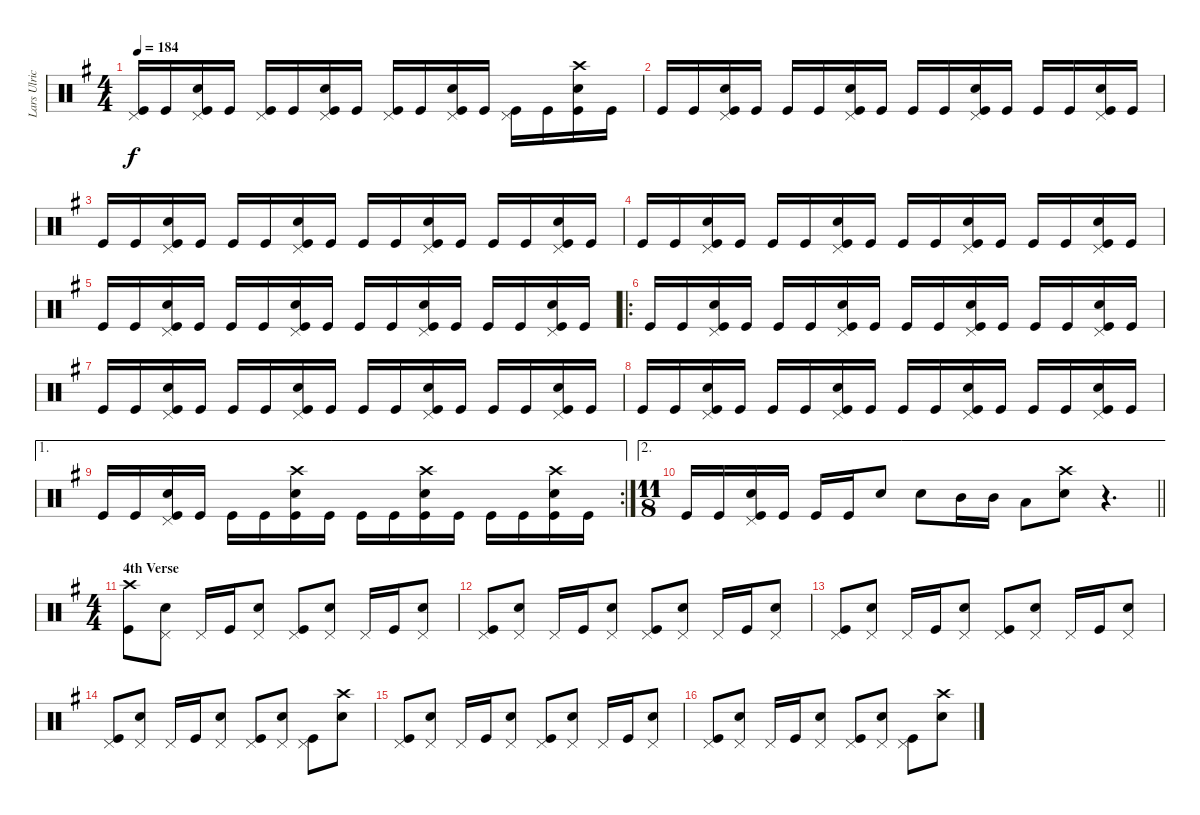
\track ("Lars Ulrich" "Lars Ulric") {instrument percussion}
\staff {score}
\articulation defaults
\ts (4 4)
\tempo 184
\clef neutral
\ks g
("Pedal Hi-Hat (hit)" "Kick (hit)").16{dy f} "Kick (hit)".16 ("Pedal Hi-Hat (hit)" "Snare (hit) 2" "Kick (hit)").16 "Kick (hit)".16 ("Pedal Hi-Hat (hit)" "Kick (hit)").16 "Kick (hit)".16 ("Pedal Hi-Hat (hit)" "Snare (hit) 2" "Kick (hit)").16 "Kick (hit)".16 ("Pedal Hi-Hat (hit)" "Kick (hit)").16 "Kick (hit)".16 ("Pedal Hi-Hat (hit)" "Snare (hit) 2" "Kick (hit)").16 "Kick (hit)".16 ("Pedal Hi-Hat (hit)" "Kick (hit)").16 "Kick (hit)".16 ("Crash high (hit)" "Snare (hit) 2" "Kick (hit)").16 "Kick (hit)".16 |
"Kick (hit)".16 "Kick (hit)".16 ("Pedal Hi-Hat (hit)" "Snare (hit) 2" "Kick (hit)").16 "Kick (hit)".16 "Kick (hit)".16 "Kick (hit)".16 ("Pedal Hi-Hat (hit)" "Snare (hit) 2" "Kick (hit)").16 "Kick (hit)".16 "Kick (hit)".16 "Kick (hit)".16 ("Pedal Hi-Hat (hit)" "Snare (hit) 2" "Kick (hit)").16 "Kick (hit)".16 "Kick (hit)".16 "Kick (hit)".16 ("Pedal Hi-Hat (hit)" "Snare (hit) 2" "Kick (hit)").16 "Kick (hit)".16 |
"Kick (hit)".16 "Kick (hit)".16 ("Pedal Hi-Hat (hit)" "Snare (hit) 2" "Kick (hit)").16 "Kick (hit)".16 "Kick (hit)".16 "Kick (hit)".16 ("Pedal Hi-Hat (hit)" "Snare (hit) 2" "Kick (hit)").16 "Kick (hit)".16 "Kick (hit)".16 "Kick (hit)".16 ("Pedal Hi-Hat (hit)" "Snare (hit) 2" "Kick (hit)").16 "Kick (hit)".16 "Kick (hit)".16 "Kick (hit)".16 ("Pedal Hi-Hat (hit)" "Snare (hit) 2" "Kick (hit)").16 "Kick (hit)".16 |
"Kick (hit)".16 "Kick (hit)".16 ("Pedal Hi-Hat (hit)" "Snare (hit) 2" "Kick (hit)").16 "Kick (hit)".16 "Kick (hit)".16 "Kick (hit)".16 ("Pedal Hi-Hat (hit)" "Snare (hit) 2" "Kick (hit)").16 "Kick (hit)".16 "Kick (hit)".16 "Kick (hit)".16 ("Pedal Hi-Hat (hit)" "Snare (hit) 2" "Kick (hit)").16 "Kick (hit)".16 "Kick (hit)".16 "Kick (hit)".16 ("Pedal Hi-Hat (hit)" "Snare (hit) 2" "Kick (hit)").16 "Kick (hit)".16 |
"Kick (hit)".16 "Kick (hit)".16 ("Pedal Hi-Hat (hit)" "Snare (hit) 2" "Kick (hit)").16 "Kick (hit)".16 "Kick (hit)".16 "Kick (hit)".16 ("Pedal Hi-Hat (hit)" "Snare (hit) 2" "Kick (hit)").16 "Kick (hit)".16 "Kick (hit)".16 "Kick (hit)".16 ("Pedal Hi-Hat (hit)" "Snare (hit) 2" "Kick (hit)").16 "Kick (hit)".16 "Kick (hit)".16 "Kick (hit)".16 ("Pedal Hi-Hat (hit)" "Snare (hit) 2" "Kick (hit)").16 "Kick (hit)".16 |
\ro "Kick (hit)".16 "Kick (hit)".16
("Pedal Hi-Hat (hit)" "Snare (hit) 2" "Kick (hit)").16 "Kick (hit)".16 "Kick (hit)".16 "Kick (hit)".16 ("Pedal Hi-Hat (hit)" "Snare (hit) 2" "Kick (hit)").16 "Kick (hit)".16 "Kick (hit)".16 "Kick (hit)".16 ("Pedal Hi-Hat (hit)" "Snare (hit) 2" "Kick (hit)").16 "Kick (hit)".16 "Kick (hit)".16 "Kick (hit)".16 ("Pedal Hi-Hat (hit)" "Snare (hit) 2" "Kick (hit)").16 "Kick (hit)".16 |
"Kick (hit)".16 "Kick (hit)".16 ("Pedal Hi-Hat (hit)" "Snare (hit) 2" "Kick (hit)").16 "Kick (hit)".16 "Kick (hit)".16 "Kick (hit)".16 ("Pedal Hi-Hat (hit)" "Snare (hit) 2" "Kick (hit)").16 "Kick (hit)".16 "Kick (hit)".16 "Kick (hit)".16 ("Pedal Hi-Hat (hit)" "Snare (hit) 2" "Kick (hit)").16 "Kick (hit)".16 "Kick (hit)".16 "Kick (hit)".16 ("Pedal Hi-Hat (hit)" "Snare (hit) 2" "Kick (hit)").16 "Kick (hit)".16 |
"Kick (hit)".16 "Kick (hit)".16 ("Pedal Hi-Hat (hit)" "Snare (hit) 2" "Kick (hit)").16 "Kick (hit)".16 "Kick (hit)".16 "Kick (hit)".16 ("Pedal Hi-Hat (hit)" "Snare (hit) 2" "Kick (hit)").16 "Kick (hit)".16 "Kick (hit)".16 "Kick (hit)".16 ("Pedal Hi-Hat (hit)" "Snare (hit) 2" "Kick (hit)").16 "Kick (hit)".16 "Kick (hit)".16 "Kick (hit)".16 ("Pedal Hi-Hat (hit)" "Snare (hit) 2" "Kick (hit)").16 "Kick (hit)".16 |
\ae 1
\rc 2 "Kick (hit)".16 "Kick (hit)".16
("Pedal Hi-Hat (hit)" "Snare (hit) 2" "Kick (hit)").16 "Kick (hit)".16 "Kick (hit)".16 "Kick (hit)".16 ("Crash high (hit)" "Snare (hit) 2" "Kick (hit)").16 "Kick (hit)".16 "Kick (hit)".16 "Kick (hit)".16 ("Crash high (hit)" "Snare (hit) 2" "Kick (hit)").16 "Kick (hit)".16 "Kick (hit)".16 "Kick (hit)".16 ("Crash high (hit)" "Snare (hit) 2" "Kick (hit)").16 "Kick (hit)".16 |
\ae 2
\ts (11 8)
\barLineRight lightlight "Kick (hit)".16 "Kick (hit)".16
("Pedal Hi-Hat (hit)" "Snare (hit) 2" "Kick (hit)").16 "Kick (hit)".16 "Kick (hit)".16 "Kick (hit)".16 "Snare (hit) 2".8 "Snare (hit) 2".8 "Mid Tom (hit)".16 "Mid Tom (hit)".16 "Low Tom (hit)".8 ("Crash high (hit)" "Snare (hit) 2").8 r.4{d volume 0} |
\ts (4 4)
\section ("" "4th Verse")
("Crash high (hit)" "Kick (hit)").8{volume 11} ("Pedal Hi-Hat (hit)" "Snare (hit) 2").8 "Pedal Hi-Hat (hit)".16 "Kick (hit)".16 ("Pedal Hi-Hat (hit)" "Snare (hit) 2").8 ("Pedal Hi-Hat (hit)" "Kick (hit)").8 ("Pedal Hi-Hat (hit)" "Snare (hit) 2").8 "Pedal Hi-Hat (hit)".16 "Kick (hit)".16 ("Pedal Hi-Hat (hit)" "Snare (hit) 2").8 |
("Pedal Hi-Hat (hit)" "Kick (hit)").8 ("Pedal Hi-Hat (hit)" "Snare (hit) 2").8 "Pedal Hi-Hat (hit)".16 "Kick (hit)".16 ("Pedal Hi-Hat (hit)" "Snare (hit) 2").8 ("Pedal Hi-Hat (hit)" "Kick (hit)").8 ("Pedal Hi-Hat (hit)" "Snare (hit) 2").8 "Pedal Hi-Hat (hit)".16 "Kick (hit)".16 ("Pedal Hi-Hat (hit)" "Snare (hit) 2").8 |
("Pedal Hi-Hat (hit)" "Kick (hit)").8 ("Pedal Hi-Hat (hit)" "Snare (hit) 2").8 "Pedal Hi-Hat (hit)".16 "Kick (hit)".16 ("Pedal Hi-Hat (hit)" "Snare (hit) 2").8 ("Pedal Hi-Hat (hit)" "Kick (hit)").8 ("Pedal Hi-Hat (hit)" "Snare (hit) 2").8 "Pedal Hi-Hat (hit)".16 "Kick (hit)".16 ("Pedal Hi-Hat (hit)" "Snare (hit) 2").8 |
("Pedal Hi-Hat (hit)" "Kick (hit)").8 ("Pedal Hi-Hat (hit)" "Snare (hit) 2").8 "Pedal Hi-Hat (hit)".16 "Kick (hit)".16 ("Pedal Hi-Hat (hit)" "Snare (hit) 2").8 ("Pedal Hi-Hat (hit)" "Kick (hit)").8 ("Pedal Hi-Hat (hit)" "Snare (hit) 2").8 ("Pedal Hi-Hat (hit)" "Kick (hit)").8 ("Crash high (hit)" "Snare (hit) 2").8 |
("Pedal Hi-Hat (hit)" "Kick (hit)").8 ("Pedal Hi-Hat (hit)" "Snare (hit) 2").8 "Pedal Hi-Hat (hit)".16 "Kick (hit)".16 ("Pedal Hi-Hat (hit)" "Snare (hit) 2").8 ("Pedal Hi-Hat (hit)" "Kick (hit)").8 ("Pedal Hi-Hat (hit)" "Snare (hit) 2").8 "Pedal Hi-Hat (hit)".16 "Kick (hit)".16 ("Pedal Hi-Hat (hit)" "Snare (hit) 2").8 |
("Pedal Hi-Hat (hit)" "Kick (hit)").8 ("Pedal Hi-Hat (hit)" "Snare (hit) 2").8 "Pedal Hi-Hat (hit)".16 "Kick (hit)".16 ("Pedal Hi-Hat (hit)" "Snare (hit) 2").8 ("Pedal Hi-Hat (hit)" "Kick (hit)").8 ("Pedal Hi-Hat (hit)" "Snare (hit) 2").8 ("Pedal Hi-Hat (hit)" "Kick (hit)").8 ("Crash high (hit)" "Snare (hit) 2").8
